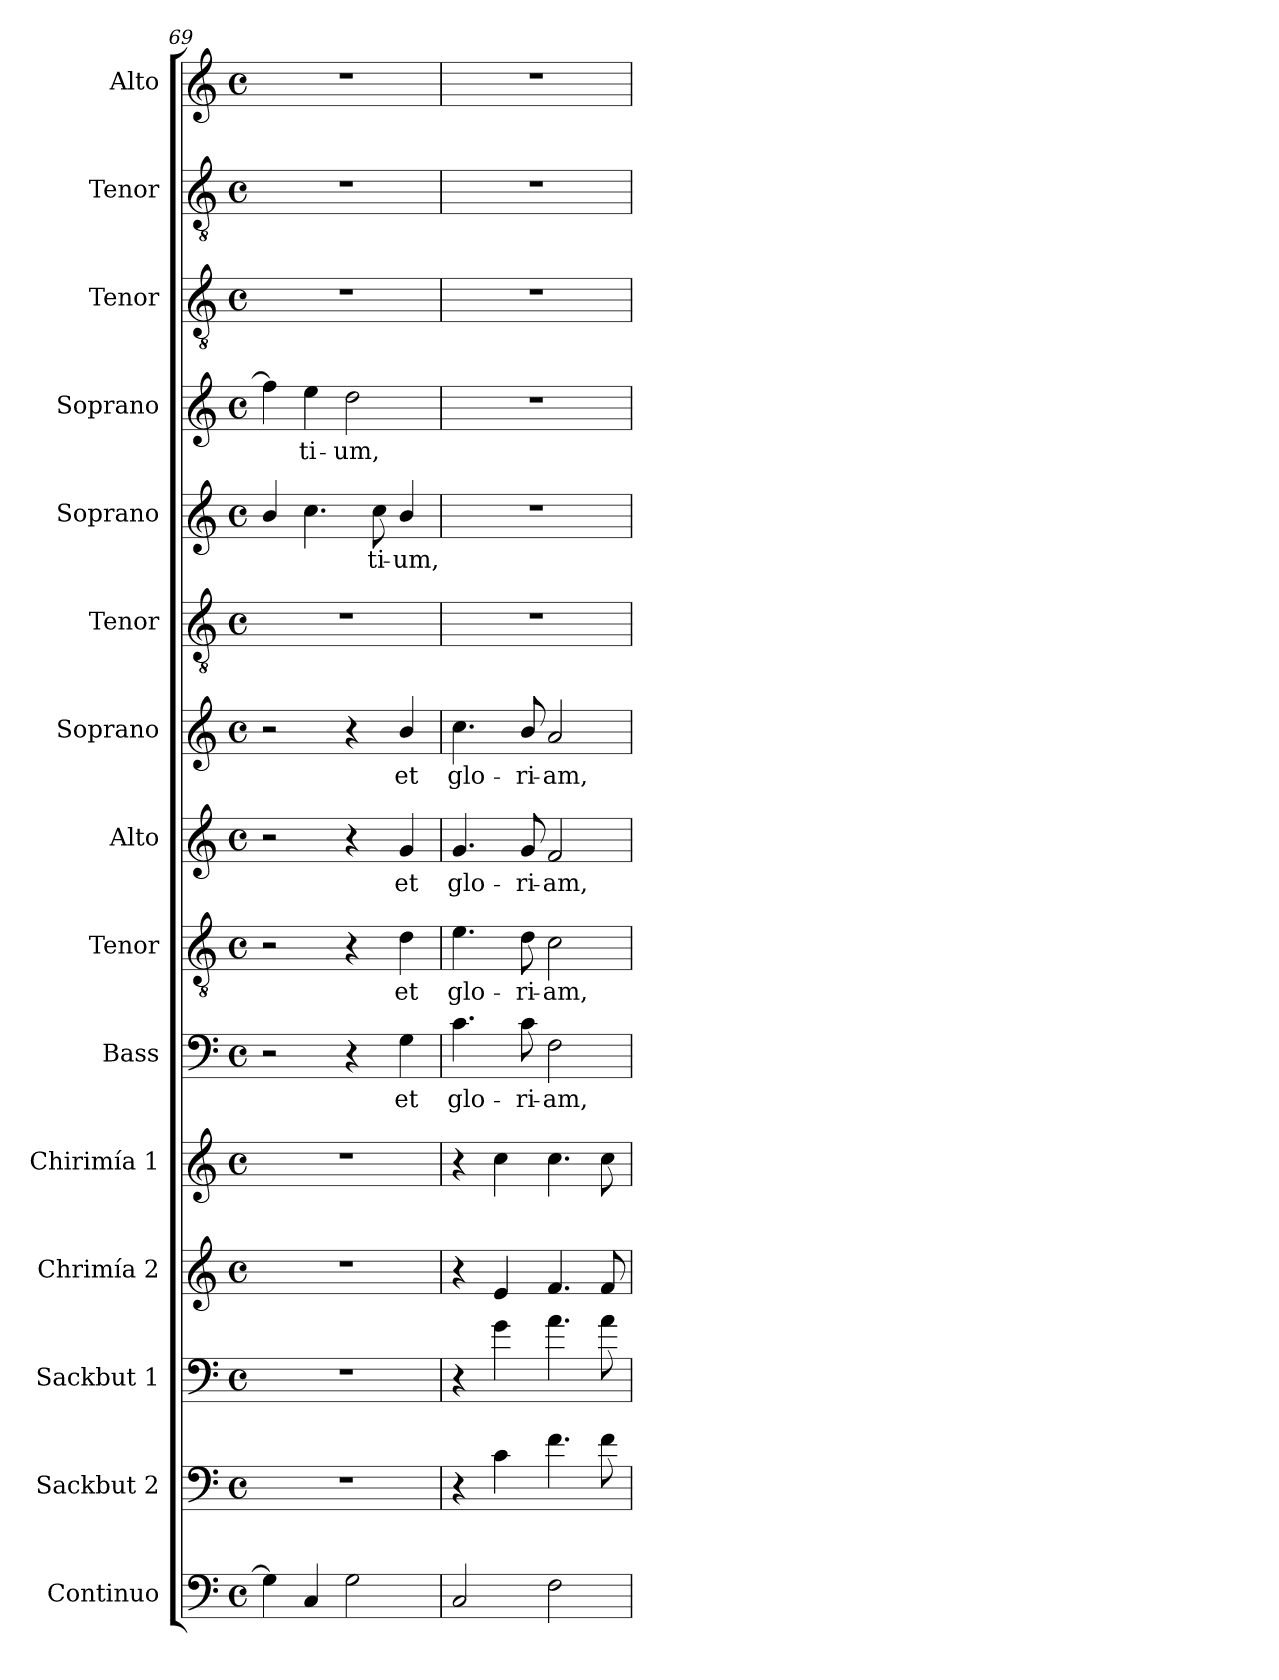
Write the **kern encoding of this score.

**kern	**kern	**kern	**kern	**kern	**kern	**text	**kern	**text	**kern	**text	**kern	**text	**kern	**kern	**text	**kern	**text	**kern	**kern	**kern
*part15	*part14	*part13	*part12	*part11	*part10	*part10	*part9	*part9	*part8	*part8	*part7	*part7	*part6	*part5	*part5	*part4	*part4	*part3	*part2	*part1
*staff15	*staff14	*staff13	*staff12	*staff11	*staff10	*staff10	*staff9	*staff9	*staff8	*staff8	*staff7	*staff7	*staff6	*staff5	*staff5	*staff4	*staff4	*staff3	*staff2	*staff1
*I"Continuo	*I"Sackbut 2	*I"Sackbut 1	*I"Chrimía 2	*I"Chirimía 1	*I"Bass	*	*I"Tenor	*	*I"Alto	*	*I"Soprano	*	*I"Tenor	*I"Soprano	*	*I"Soprano	*	*I"Tenor	*I"Tenor	*I"Alto
*I'Cont.	*I'Sckbt 2.	*I'Sckbt 1.	*I'Ch2.	*I'Ch1.	*I'B.	*	*I'T.	*	*I'A.	*	*I'S.	*	*I'T.	*I'S.	*	*I'S.	*	*I'T.	*I'T.	*I'A.
*clefF4	*clefF4	*clefF4	*clefG2	*clefG2	*clefF4	*	*clefGv2	*	*clefG2	*	*clefG2	*	*clefGv2	*clefG2	*	*clefG2	*	*clefGv2	*clefGv2	*clefG2
*	*	*	*	*	*	*	*ITrd7c12	*	*	*	*	*	*ITrd7c12	*	*	*	*	*ITrd7c12	*ITrd7c12	*
*k[]	*k[]	*k[]	*k[]	*k[]	*k[]	*	*k[]	*	*k[]	*	*k[]	*	*k[]	*k[]	*	*k[]	*	*k[]	*k[]	*k[]
*C:	*C:	*C:	*C:	*C:	*C:	*	*C:	*	*C:	*	*C:	*	*C:	*C:	*	*C:	*	*C:	*C:	*C:
*M4/4	*M4/4	*M4/4	*M4/4	*M4/4	*M4/4	*	*M4/4	*	*M4/4	*	*M4/4	*	*M4/4	*M4/4	*	*M4/4	*	*M4/4	*M4/4	*M4/4
*met(c)	*met(c)	*met(c)	*met(c)	*met(c)	*met(c)	*	*met(c)	*	*met(c)	*	*met(c)	*	*met(c)	*met(c)	*	*met(c)	*	*met(c)	*met(c)	*met(c)
=69	=69	=69	=69	=69	=69	=69	=69	=69	=69	=69	=69	=69	=69	=69	=69	=69	=69	=69	=69	=69
4Gi\]	1r	1r	1r	1r	2r	.	2r	.	2r	.	2r	.	1r	4bi/	.	4ffi\]	.	1r	1r	1r
!	!	!	!	!	!	!	!	!	!	!	!	!	!	!	!	!	!LO:LY:b:color=#000000	!	!	!
4Ci/	.	.	.	.	.	.	.	.	.	.	.	.	.	4.cci\	.	4eei\	-ti-	.	.	.
!	!	!	!	!	!	!	!	!	!	!	!	!	!	!	!	!	!LO:LY:b:color=#000000	!	!	!
2Gi\	.	.	.	.	4r	.	4r	.	4r	.	4r	.	.	.	.	2ddi\	-um,	.	.	.
!	!	!	!	!	!	!	!	!	!	!	!	!	!	!	!LO:LY:b:color=#000000	!	!	!	!	!
.	.	.	.	.	.	.	.	.	.	.	.	.	.	8cci\	-ti-	.	.	.	.	.
!	!	!	!	!	!	!LO:LY:b:color=#000000	!	!	!	!	!	!	!	!	!	!	!	!	!	!
!	!	!	!	!	!	!	!	!LO:LY:b:color=#000000	!	!	!	!	!	!	!	!	!	!	!	!
!	!	!	!	!	!	!	!	!	!	!LO:LY:b:color=#000000	!	!	!	!	!	!	!	!	!	!
!	!	!	!	!	!	!	!	!	!	!	!	!LO:LY:b:color=#000000	!	!	!	!	!	!	!	!
!	!	!	!	!	!	!	!	!	!	!	!	!	!	!	!LO:LY:b:color=#000000	!	!	!	!	!
.	.	.	.	.	4Gi\	et	4Di\	et	4gi/	et	4bi/	et	.	4bi/	-um,	.	.	.	.	.
=70	=70	=70	=70	=70	=70	=70	=70	=70	=70	=70	=70	=70	=70	=70	=70	=70	=70	=70	=70	=70
!	!	!	!	!	!	!LO:LY:b:color=#000000	!	!	!	!	!	!	!	!	!	!	!	!	!	!
!	!	!	!	!	!	!	!	!LO:LY:b:color=#000000	!	!	!	!	!	!	!	!	!	!	!	!
!	!	!	!	!	!	!	!	!	!	!LO:LY:b:color=#000000	!	!	!	!	!	!	!	!	!	!
!	!	!	!	!	!	!	!	!	!	!	!	!LO:LY:b:color=#000000	!	!	!	!	!	!	!	!
2Ci/	4r	4r	4r	4r	4.ci\	glo-	4.Ei\	glo-	4.gi/	glo-	4.cci\	glo-	1r	1r	.	1r	.	1r	1r	1r
.	4ci\	4gi\	4ei/	4cci\	.	.	.	.	.	.	.	.	.	.	.	.	.	.	.	.
!	!	!	!	!	!	!LO:LY:b:color=#000000	!	!	!	!	!	!	!	!	!	!	!	!	!	!
!	!	!	!	!	!	!	!	!LO:LY:b:color=#000000	!	!	!	!	!	!	!	!	!	!	!	!
!	!	!	!	!	!	!	!	!	!	!LO:LY:b:color=#000000	!	!	!	!	!	!	!	!	!	!
!	!	!	!	!	!	!	!	!	!	!	!	!LO:LY:b:color=#000000	!	!	!	!	!	!	!	!
.	.	.	.	.	8ci\	-ri-	8Di\	-ri-	8gi/	-ri-	8bi/	-ri-	.	.	.	.	.	.	.	.
!	!	!	!	!	!	!LO:LY:b:color=#000000	!	!	!	!	!	!	!	!	!	!	!	!	!	!
!	!	!	!	!	!	!	!	!LO:LY:b:color=#000000	!	!	!	!	!	!	!	!	!	!	!	!
!	!	!	!	!	!	!	!	!	!	!LO:LY:b:color=#000000	!	!	!	!	!	!	!	!	!	!
!	!	!	!	!	!	!	!	!	!	!	!	!LO:LY:b:color=#000000	!	!	!	!	!	!	!	!
2Fi\	4.fi\	4.ai\	4.fi/	4.cci\	2Fi\	-am,	2Ci\	-am,	2fi/	-am,	2ai/	-am,	.	.	.	.	.	.	.	.
.	8fi\	8ai\	8fi/	8cci\	.	.	.	.	.	.	.	.	.	.	.	.	.	.	.	.
=	=	=	=	=	=	=	=	=	=	=	=	=	=	=	=	=	=	=	=	=
*-	*-	*-	*-	*-	*-	*-	*-	*-	*-	*-	*-	*-	*-	*-	*-	*-	*-	*-	*-	*-
